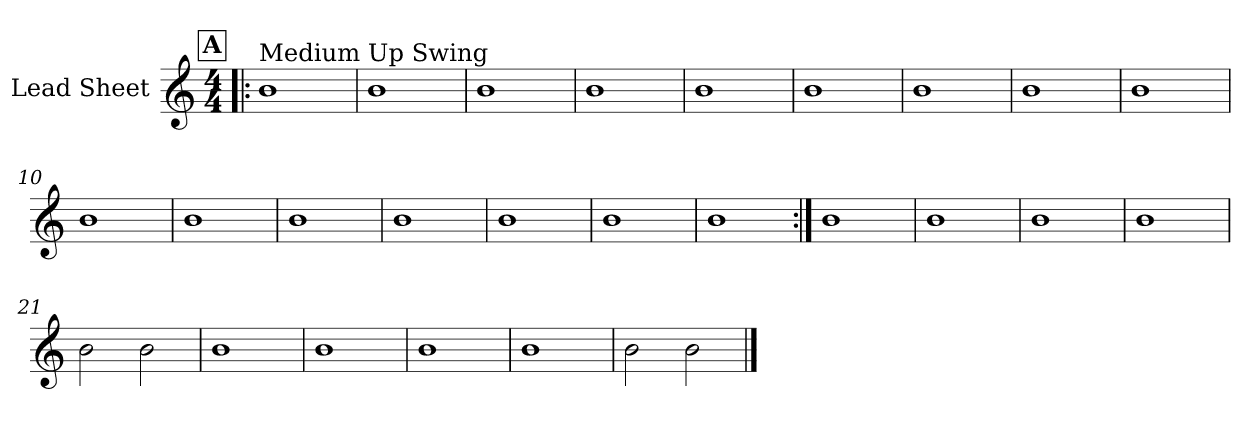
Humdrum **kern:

**kern
*part1
*staff1
*I"Lead Sheet
*clefG2
*k[]
*M4/4
!!LO:REH:place=s1:a:fs=14:t=A
=1!|:
!LO:TX:a:t=Medium Up Swing
1b
=2
1b
=3
1b
=4
1b
!!LO:LB:g=z
=5
1b
=6
1b
=7
1b
=8
1b
!!LO:LB:g=z
=9
1b
=10
1b
=11
1b
=12
1b
!!LO:LB:g=z
=13
1b
=14
1b
=15
1b
=16
1b
!!LO:LB:g=z
=17:|!
1b
=18
1b
!!LO:LB:g=z
=19
1b
=20
1b
=21
2b\
2b\
=22
1b
!!LO:LB:g=z
=23
1b
=24
1b
=25
1b
=26
2b\
2b\
==
*-
